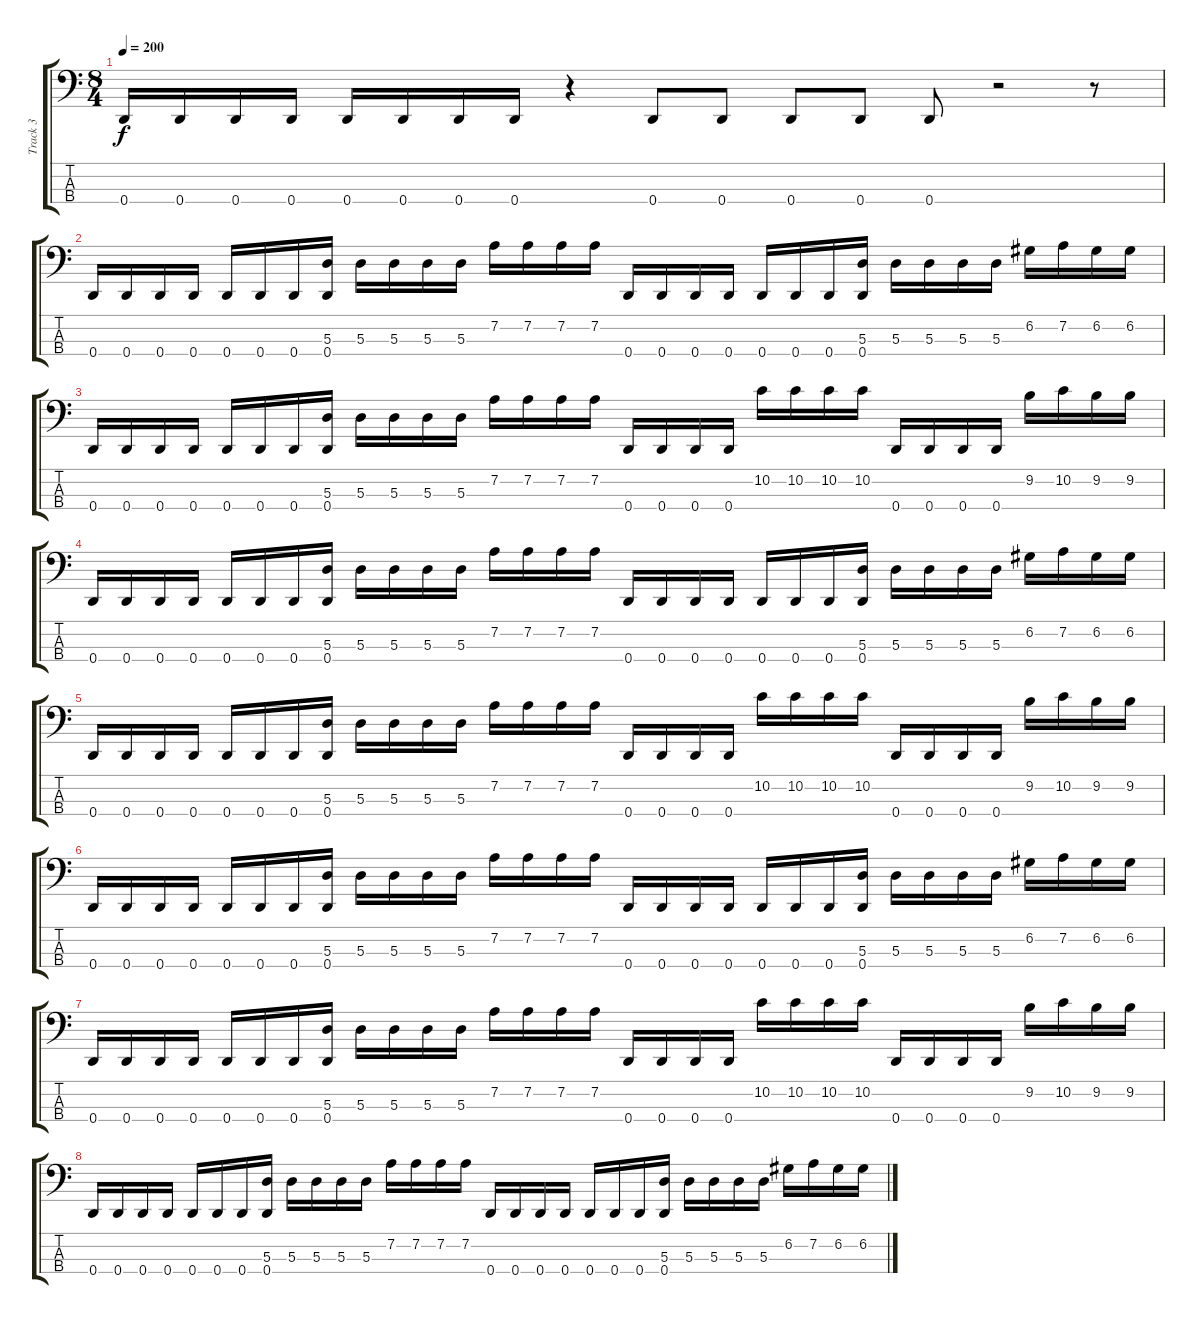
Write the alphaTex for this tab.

\track ("Track 3" "Track 3") {instrument electricbassfinger}
\staff {score tabs}
\tuning (G2 D2 A1 D1) {hide}
\ts (8 4)
\tempo 200
\clef f4
\ks c
0.4.16{dy f} 0.4.16 0.4.16 0.4.16 0.4.16 0.4.16 0.4.16 0.4.16 r.4 0.4.8 0.4.8 0.4.8 0.4.8 0.4.8 r.2 r.8 |
0.4.16{instrument distortionguitar} 0.4.16 0.4.16 0.4.16 0.4.16 0.4.16 0.4.16 (5.3 0.4).16 5.3.16 5.3.16 5.3.16 5.3.16 7.2.16 7.2.16 7.2.16 7.2.16 0.4.16 0.4.16 0.4.16 0.4.16 0.4.16 0.4.16 0.4.16 (5.3 0.4).16 5.3.16 5.3.16 5.3.16 5.3.16 6.2.16 7.2.16 6.2.16 6.2.16 |
0.4.16 0.4.16 0.4.16 0.4.16 0.4.16 0.4.16 0.4.16 (5.3 0.4).16 5.3.16 5.3.16 5.3.16 5.3.16 7.2.16 7.2.16 7.2.16 7.2.16 0.4.16 0.4.16 0.4.16 0.4.16 10.2.16 10.2.16 10.2.16 10.2.16 0.4.16 0.4.16 0.4.16 0.4.16 9.2.16 10.2.16 9.2.16 9.2.16 |
0.4.16{instrument distortionguitar} 0.4.16 0.4.16 0.4.16 0.4.16 0.4.16 0.4.16 (5.3 0.4).16 5.3.16 5.3.16 5.3.16 5.3.16 7.2.16 7.2.16 7.2.16 7.2.16 0.4.16 0.4.16 0.4.16 0.4.16 0.4.16 0.4.16 0.4.16 (5.3 0.4).16 5.3.16 5.3.16 5.3.16 5.3.16 6.2.16 7.2.16 6.2.16 6.2.16 |
0.4.16 0.4.16 0.4.16 0.4.16 0.4.16 0.4.16 0.4.16 (5.3 0.4).16 5.3.16 5.3.16 5.3.16 5.3.16 7.2.16 7.2.16 7.2.16 7.2.16 0.4.16 0.4.16 0.4.16 0.4.16 10.2.16 10.2.16 10.2.16 10.2.16 0.4.16 0.4.16 0.4.16 0.4.16 9.2.16 10.2.16 9.2.16 9.2.16 |
0.4.16{instrument distortionguitar} 0.4.16 0.4.16 0.4.16 0.4.16 0.4.16 0.4.16 (5.3 0.4).16 5.3.16 5.3.16 5.3.16 5.3.16 7.2.16 7.2.16 7.2.16 7.2.16 0.4.16 0.4.16 0.4.16 0.4.16 0.4.16 0.4.16 0.4.16 (5.3 0.4).16 5.3.16 5.3.16 5.3.16 5.3.16 6.2.16 7.2.16 6.2.16 6.2.16 |
0.4.16 0.4.16 0.4.16 0.4.16 0.4.16 0.4.16 0.4.16 (5.3 0.4).16 5.3.16 5.3.16 5.3.16 5.3.16 7.2.16 7.2.16 7.2.16 7.2.16 0.4.16 0.4.16 0.4.16 0.4.16 10.2.16 10.2.16 10.2.16 10.2.16 0.4.16 0.4.16 0.4.16 0.4.16 9.2.16 10.2.16 9.2.16 9.2.16 |
0.4.16{instrument distortionguitar} 0.4.16 0.4.16 0.4.16 0.4.16 0.4.16 0.4.16 (5.3 0.4).16 5.3.16 5.3.16 5.3.16 5.3.16 7.2.16 7.2.16 7.2.16 7.2.16 0.4.16 0.4.16 0.4.16 0.4.16 0.4.16 0.4.16 0.4.16 (5.3 0.4).16 5.3.16 5.3.16 5.3.16 5.3.16 6.2.16 7.2.16 6.2.16 6.2.16
